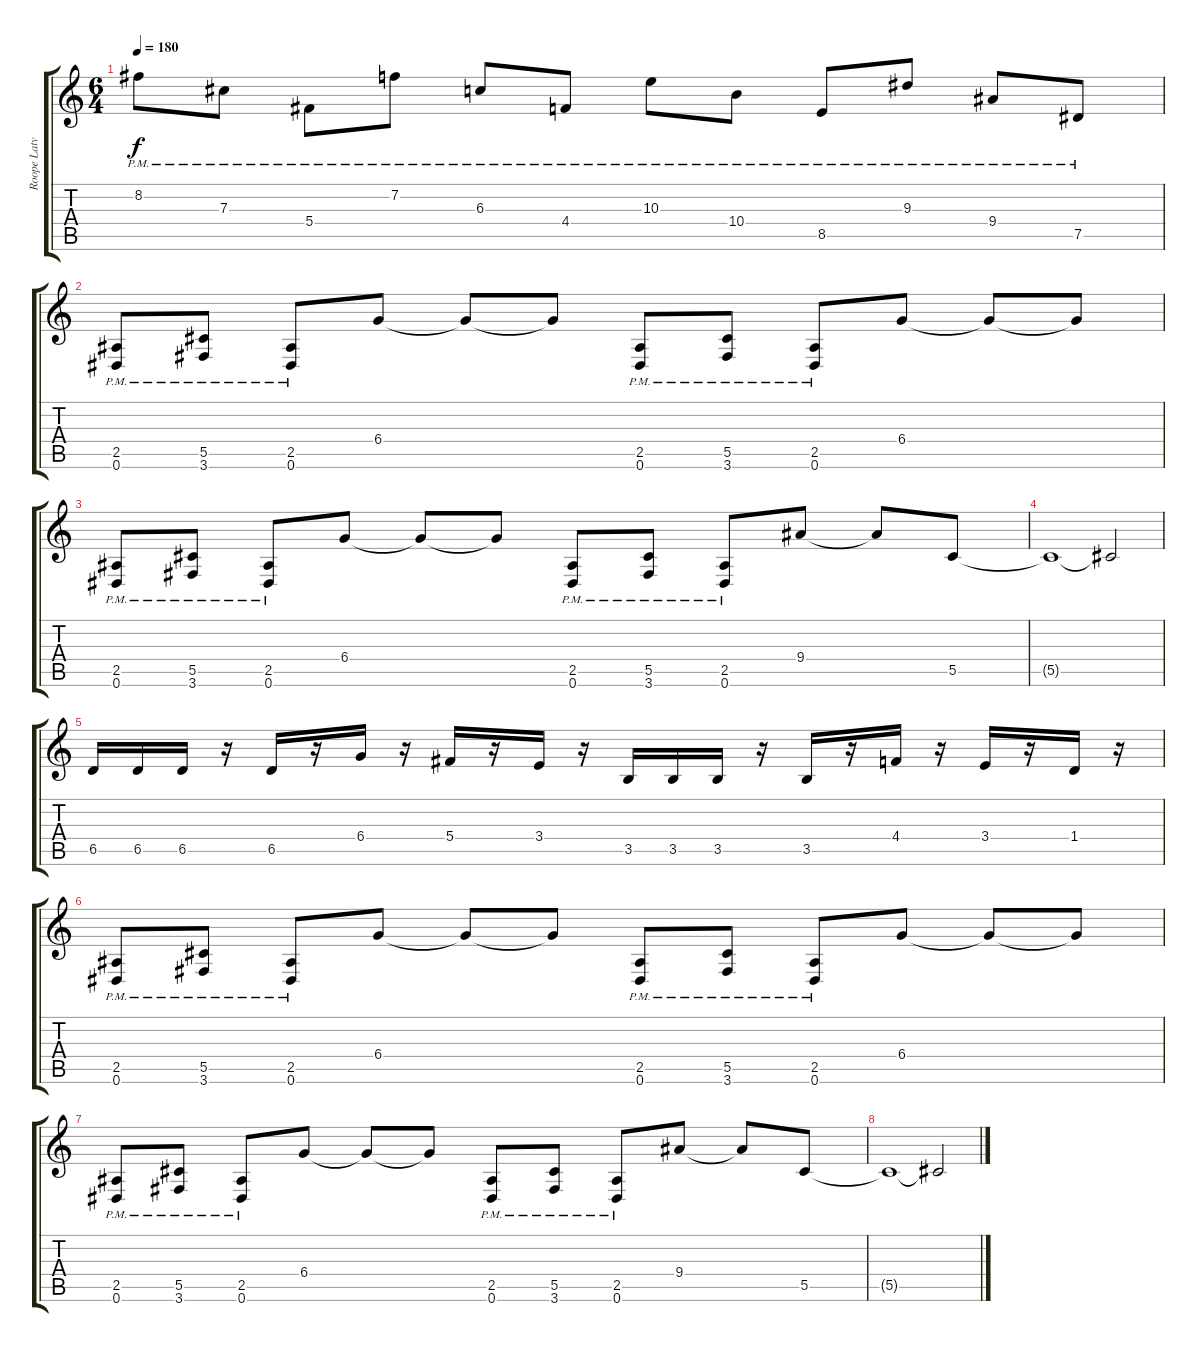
\track ("Roope Latvala" "Roope Latv") {instrument distortionguitar}
\staff {score tabs}
\tuning (Eb4 Bb3 Gb3 Db3 Ab2 Eb2) {hide}
\ts (6 4)
\tempo 180
\clef g2
\ks c
8.2{pm}.8{dy f} 7.3{pm}.8 5.4{pm}.8 7.2{pm}.8 6.3{pm}.8 4.4{pm}.8 10.3{pm}.8 10.4{pm}.8 8.5{pm}.8 9.3{pm}.8 9.4{pm}.8 7.5{pm}.8 |
(2.5{pm} 0.6{pm}).8 (5.5{pm} 3.6{pm}).8 (2.5{pm} 0.6{pm}).8 6.4.8 6.4{t}.8 6.4{t}.8 (2.5{pm} 0.6{pm}).8 (5.5{pm} 3.6{pm}).8 (2.5{pm} 0.6{pm}).8 6.4.8 6.4{t}.8 6.4{t}.8 |
(2.5{pm} 0.6{pm}).8 (5.5{pm} 3.6{pm}).8 (2.5{pm} 0.6{pm}).8 6.4.8 6.4{t}.8 6.4{t}.8 (2.5{pm} 0.6{pm}).8 (5.5{pm} 3.6{pm}).8 (2.5{pm} 0.6{pm}).8 9.4.8 9.4{t}.8 5.5.8 |
5.5{t}.1 5.5{t}.2 |
6.5.16 6.5.16 6.5.16 r.16 6.5.16 r.16 6.4.16 r.16 5.4.16 r.16 3.4.16 r.16 3.5.16 3.5.16 3.5.16 r.16 3.5.16 r.16 4.4.16 r.16 3.4.16 r.16 1.4.16 r.16 |
(2.5{pm} 0.6{pm}).8 (5.5{pm} 3.6{pm}).8 (2.5{pm} 0.6{pm}).8 6.4.8 6.4{t}.8 6.4{t}.8 (2.5{pm} 0.6{pm}).8 (5.5{pm} 3.6{pm}).8 (2.5{pm} 0.6{pm}).8 6.4.8 6.4{t}.8 6.4{t}.8 |
(2.5{pm} 0.6{pm}).8 (5.5{pm} 3.6{pm}).8 (2.5{pm} 0.6{pm}).8 6.4.8 6.4{t}.8 6.4{t}.8 (2.5{pm} 0.6{pm}).8 (5.5{pm} 3.6{pm}).8 (2.5{pm} 0.6{pm}).8 9.4.8 9.4{t}.8 5.5.8 |
5.5{t}.1 5.5{t}.2
